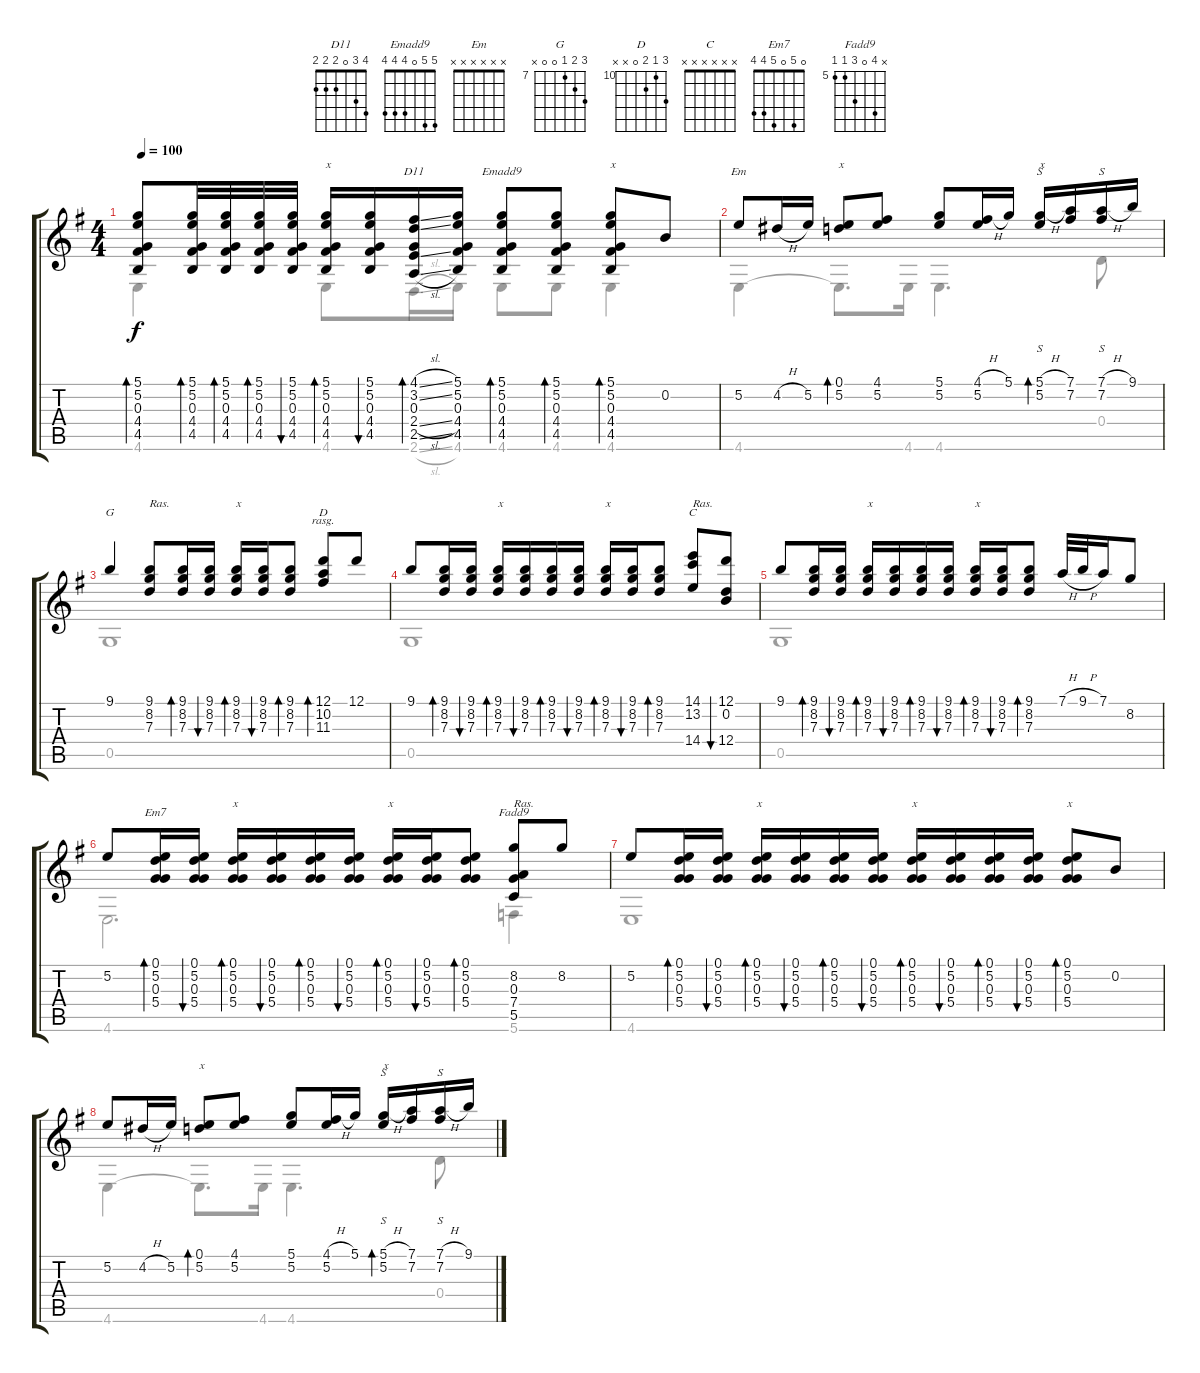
\track "" {instrument acousticguitarsteel}
\staff {score tabs}
\tuning (D4 B3 G3 D3 G2 C2) {hide}
\chord ("D11" 4 3 0 2 2 2)
\chord ("Emadd9" 5 5 0 4 4 4)
\chord ("Em" x x x x x x)
\chord ("G" 9 8 7 0 0 x) {firstfret 7}
\chord ("D" 12 10 11 0 x x) {firstfret 10}
\chord ("C" x x x x x x)
\chord ("Em7" 0 5 0 5 4 4)
\chord ("Fadd9" x 8 0 7 5 5) {firstfret 5}
\voice
\ts (4 4)
\tempo 100
\clef g2
\ks g
(5.1 5.2 0.3 4.4 4.5).8{bd 30 dy f} (5.1 5.2 0.3 4.4 4.5).32{bd 30} (5.1 5.2 0.3 4.4 4.5).32{bd 30} (5.1 5.2 0.3 4.4 4.5).32{bd 30} (5.1 5.2 0.3 4.4 4.5).32{bu 30} (5.1 5.2 0.3 4.4 4.5).16{bd 30 txt "x"} (5.1 5.2 0.3 4.4 4.5).16{bu 30} (4.1{sl} 3.2{sl} 0.3 2.4{sl} 2.5{sl}).16{bd 30 ch "D11"} (5.1 5.2 0.3 4.4 4.5).16 (5.1 5.2 0.3 4.4 4.5).8{bd 30 ch "Emadd9"} (5.1 5.2 0.3 4.4 4.5).8{bd 30} (5.1 5.2 0.3 4.4 4.5).8{bd 30 txt "x"} 0.2.8 |
5.2.8{ch "Em"} 4.2{h}.16 5.2.16 (0.1 5.2).8{bd 60 txt "x"} (4.1 5.2).8 (5.1 5.2).8 (4.1{h} 5.2).16 5.1.16 (5.1{h} 5.2).16{s bd 60 txt "x"} (7.1 7.2).16 (7.1{h} 7.2).16{s} 9.1.16 |
9.1.4{ch "G"} (9.1 8.2 7.3).8{txt "Ras."} (9.1 8.2 7.3).16{bd 30} (9.1 8.2 7.3).16{bu 30} (9.1 8.2 7.3).16{bd 30 txt "x"} (9.1 8.2 7.3).16{bu 30} (9.1 8.2 7.3).8{bd 30} (12.1 10.2 11.3).8{bd 120 ch "D" rasg ii} 12.1.8 |
9.1.8 (9.1 8.2 7.3).16{bd 120} (9.1 8.2 7.3).16{bu 120} (9.1 8.2 7.3).16{bd 120 txt "x"} (9.1 8.2 7.3).16{bu 120} (9.1 8.2 7.3).16{bd 120} (9.1 8.2 7.3).16{bu 120} (9.1 8.2 7.3).16{bd 30 txt "x"} (9.1 8.2 7.3).16{bu 30} (9.1 8.2 7.3).8{bd 30} (14.1 13.2 14.4).8{ch "C" txt "Ras."} (12.1 0.2 12.4).8{bu 30} |
9.1.8 (9.1 8.2 7.3).16{bd 30} (9.1 8.2 7.3).16{bu 30} (9.1 8.2 7.3).16{bd 30 txt "x"} (9.1 8.2 7.3).16{bu 30} (9.1 8.2 7.3).16{bd 30} (9.1 8.2 7.3).16{bu 30} (9.1 8.2 7.3).16{bd 30 txt "x"} (9.1 8.2 7.3).16{bu 30} (9.1 8.2 7.3).8{bd 30} 7.1{h}.32 9.1{h}.32 7.1.16 8.2.8 |
5.2.8 (0.1 5.2 0.3 5.4).16{bd 30 ch "Em7"} (0.1 5.2 0.3 5.4).16{bu 30} (0.1 5.2 0.3 5.4).16{bd 30 txt "x"} (0.1 5.2 0.3 5.4).16{bu 30} (0.1 5.2 0.3 5.4).16{bd 30} (0.1 5.2 0.3 5.4).16{bu 30} (0.1 5.2 0.3 5.4).16{bd 30 txt "x"} (0.1 5.2 0.3 5.4).16{bu 30} (0.1 5.2 0.3 5.4).8{bd 30} (8.2 0.3 7.4 5.5).8{ch "Fadd9" txt "Ras."} 8.2.8 |
5.2.8 (0.1 5.2 0.3 5.4).16{bd 30} (0.1 5.2 0.3 5.4).16{bu 120} (0.1 5.2 0.3 5.4).16{bd 30 txt "x"} (0.1 5.2 0.3 5.4).16{bu 120} (0.1 5.2 0.3 5.4).16{bd 120} (0.1 5.2 0.3 5.4).16{bu 120} (0.1 5.2 0.3 5.4).16{bd 120 txt "x"} (0.1 5.2 0.3 5.4).16{bu 30} (0.1 5.2 0.3 5.4).16{bd 30} (0.1 5.2 0.3 5.4).16{bu 30} (0.1 5.2 0.3 5.4).8{bd 30 txt "x"} 0.2.8 |
5.2.8 4.2{h}.16 5.2.16 (0.1 5.2).8{bd 60 txt "x"} (4.1 5.2).8 (5.1 5.2).8 (4.1{h} 5.2).16 5.1.16 (5.1{h} 5.2).16{s bd 60 txt "x"} (7.1 7.2).16 (7.1{h} 7.2).16{s} 9.1.16
\voice
\clef g2
\ottava regular
\simile none
\ks g
4.6.4{dy f} 4.6.8 2.6{sl}.16 4.6.16 4.6.8 4.6.8 4.6.4 |
4.6.4 4.6{t}.8{d} 4.6.16 4.6.4{d} 0.4.8 |
0.5.1 |
0.5.1 |
0.5.1 |
4.6.2{d} 5.6.4 |
4.6.1 |
4.6.4 4.6{t}.8{d} 4.6.16 4.6.4{d} 0.4.8
